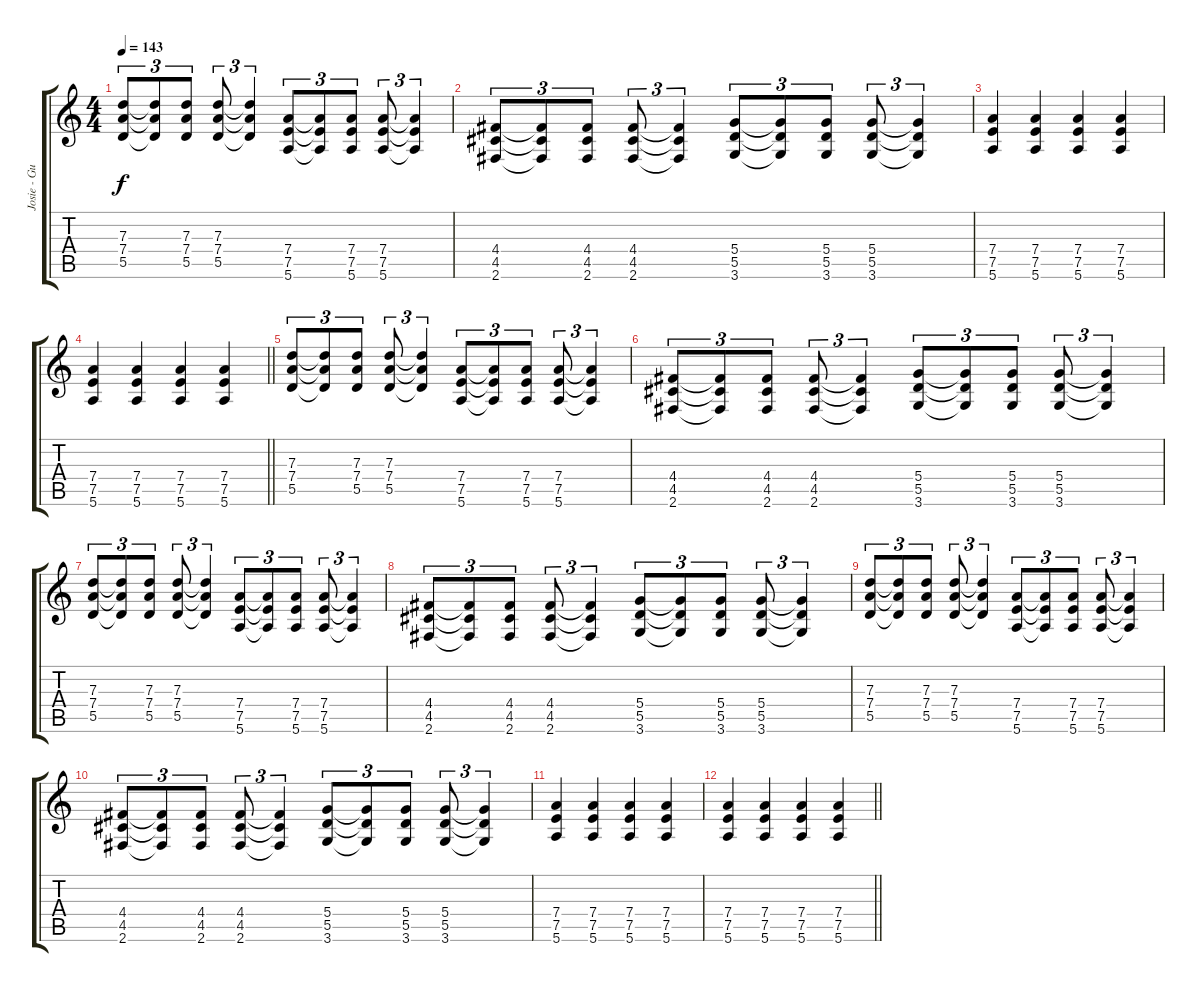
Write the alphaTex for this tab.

\track ("Josie - Guitar" "Josie - Gu") {instrument distortionguitar}
\staff {score tabs}
\tuning (E4 B3 G3 D3 A2 E2) {hide}
\ts (4 4)
\tempo 143
\clef g2
\ks c
(7.3 7.4 5.5).8{tu (3 2) dy f} (7.3{t} 7.4{t} 5.5{t}).8{tu (3 2)} (7.3 7.4 5.5).8{tu (3 2)} (7.3 7.4 5.5).8{tu (3 2)} (7.3{t} 7.4{t} 5.5{t}).4{tu (3 2)} (7.4 7.5 5.6).8{tu (3 2)} (7.4{t} 7.5{t} 5.6{t}).8{tu (3 2)} (7.4 7.5 5.6).8{tu (3 2)} (7.4 7.5 5.6).8{tu (3 2)} (7.4{t} 7.5{t} 5.6{t}).4{tu (3 2)} |
(4.4 4.5 2.6).8{tu (3 2)} (4.4{t} 4.5{t} 2.6{t}).8{tu (3 2)} (4.4 4.5 2.6).8{tu (3 2)} (4.4 4.5 2.6).8{tu (3 2)} (4.4{t} 4.5{t} 2.6{t}).4{tu (3 2)} (5.4 5.5 3.6).8{tu (3 2)} (5.4{t} 5.5{t} 3.6{t}).8{tu (3 2)} (5.4 5.5 3.6).8{tu (3 2)} (5.4 5.5 3.6).8{tu (3 2)} (5.4{t} 5.5{t} 3.6{t}).4{tu (3 2)} |
(7.4 7.5 5.6).4 (7.4 7.5 5.6).4 (7.4 7.5 5.6).4 (7.4 7.5 5.6).4 |
\barLineRight lightlight
(7.4 7.5 5.6).4 (7.4 7.5 5.6).4 (7.4 7.5 5.6).4 (7.4 7.5 5.6).4 |
(7.3 7.4 5.5).8{tu (3 2)} (7.3{t} 7.4{t} 5.5{t}).8{tu (3 2)} (7.3 7.4 5.5).8{tu (3 2)} (7.3 7.4 5.5).8{tu (3 2)} (7.3{t} 7.4{t} 5.5{t}).4{tu (3 2)} (7.4 7.5 5.6).8{tu (3 2)} (7.4{t} 7.5{t} 5.6{t}).8{tu (3 2)} (7.4 7.5 5.6).8{tu (3 2)} (7.4 7.5 5.6).8{tu (3 2)} (7.4{t} 7.5{t} 5.6{t}).4{tu (3 2)} |
(4.4 4.5 2.6).8{tu (3 2)} (4.4{t} 4.5{t} 2.6{t}).8{tu (3 2)} (4.4 4.5 2.6).8{tu (3 2)} (4.4 4.5 2.6).8{tu (3 2)} (4.4{t} 4.5{t} 2.6{t}).4{tu (3 2)} (5.4 5.5 3.6).8{tu (3 2)} (5.4{t} 5.5{t} 3.6{t}).8{tu (3 2)} (5.4 5.5 3.6).8{tu (3 2)} (5.4 5.5 3.6).8{tu (3 2)} (5.4{t} 5.5{t} 3.6{t}).4{tu (3 2)} |
(7.3 7.4 5.5).8{tu (3 2) volume 0} (7.3{t} 7.4{t} 5.5{t}).8{tu (3 2)} (7.3 7.4 5.5).8{tu (3 2)} (7.3 7.4 5.5).8{tu (3 2)} (7.3{t} 7.4{t} 5.5{t}).4{tu (3 2)} (7.4 7.5 5.6).8{tu (3 2)} (7.4{t} 7.5{t} 5.6{t}).8{tu (3 2)} (7.4 7.5 5.6).8{tu (3 2)} (7.4 7.5 5.6).8{tu (3 2)} (7.4{t} 7.5{t} 5.6{t}).4{tu (3 2)} |
(4.4 4.5 2.6).8{tu (3 2)} (4.4{t} 4.5{t} 2.6{t}).8{tu (3 2)} (4.4 4.5 2.6).8{tu (3 2)} (4.4 4.5 2.6).8{tu (3 2)} (4.4{t} 4.5{t} 2.6{t}).4{tu (3 2)} (5.4 5.5 3.6).8{tu (3 2)} (5.4{t} 5.5{t} 3.6{t}).8{tu (3 2)} (5.4 5.5 3.6).8{tu (3 2)} (5.4 5.5 3.6).8{tu (3 2)} (5.4{t} 5.5{t} 3.6{t}).4{tu (3 2)} |
(7.3 7.4 5.5).8{tu (3 2)} (7.3{t} 7.4{t} 5.5{t}).8{tu (3 2)} (7.3 7.4 5.5).8{tu (3 2)} (7.3 7.4 5.5).8{tu (3 2)} (7.3{t} 7.4{t} 5.5{t}).4{tu (3 2)} (7.4 7.5 5.6).8{tu (3 2)} (7.4{t} 7.5{t} 5.6{t}).8{tu (3 2)} (7.4 7.5 5.6).8{tu (3 2)} (7.4 7.5 5.6).8{tu (3 2)} (7.4{t} 7.5{t} 5.6{t}).4{tu (3 2)} |
(4.4 4.5 2.6).8{tu (3 2)} (4.4{t} 4.5{t} 2.6{t}).8{tu (3 2)} (4.4 4.5 2.6).8{tu (3 2)} (4.4 4.5 2.6).8{tu (3 2)} (4.4{t} 4.5{t} 2.6{t}).4{tu (3 2)} (5.4 5.5 3.6).8{tu (3 2)} (5.4{t} 5.5{t} 3.6{t}).8{tu (3 2)} (5.4 5.5 3.6).8{tu (3 2)} (5.4 5.5 3.6).8{tu (3 2)} (5.4{t} 5.5{t} 3.6{t}).4{tu (3 2)} |
(7.4 7.5 5.6).4 (7.4 7.5 5.6).4 (7.4 7.5 5.6).4 (7.4 7.5 5.6).4 |
\barLineRight lightlight
(7.4 7.5 5.6).4 (7.4 7.5 5.6).4 (7.4 7.5 5.6).4 (7.4 7.5 5.6).4
